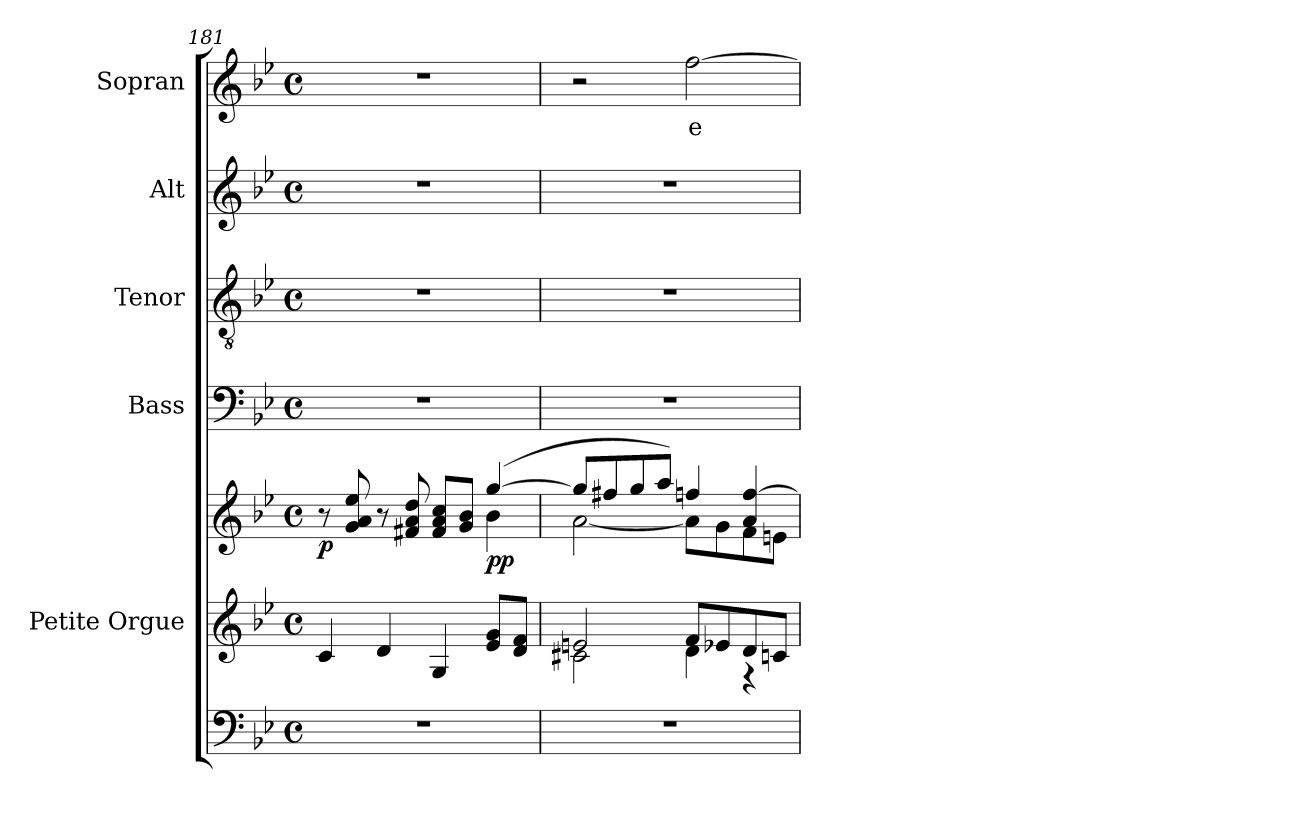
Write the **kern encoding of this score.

**kern	**kern	**kern	**dynam	**kern	**kern	**kern	**kern	**text
*part6	*part5	*part5	*part5	*part4	*part3	*part2	*part1	*part1
*staff7	*staff6	*staff5	*staff5/6	*staff4	*staff3	*staff2	*staff1	*staff1
*	*I"Petite Orgue	*	*	*I"Bass	*I"Tenor	*I"Alt	*I"Sopran	*
*	*I'Org. 1	*	*	*I'B.	*I'T.	*I'A.	*I'S.	*
*clefF4	*clefG2	*clefG2	*	*clefF4	*clefGv2	*clefG2	*clefG2	*
*k[b-e-]	*k[b-e-]	*k[b-e-]	*	*k[b-e-]	*k[b-e-]	*k[b-e-]	*k[b-e-]	*
*B-:	*B-:	*B-:	*	*B-:	*B-:	*B-:	*B-:	*
*M4/4	*M4/4	*M4/4	*	*M4/4	*M4/4	*M4/4	*M4/4	*
*met(c)	*met(c)	*met(c)	*	*met(c)	*met(c)	*met(c)	*met(c)	*
=181	=181	=181	=181	=181	=181	=181	=181	=181
*	*	*^	*	*	*	*	*	*
!	!	!	!	!LO:DY:b	!	!	!	!	!
1r	4c/	8r	2.ryy	p	1r	1r	1r	1r	.
.	.	8g/ 8a/ 8ee-/	.	.	.	.	.	.	.
.	4d/	8r	.	.	.	.	.	.	.
.	.	8f#X/ 8a/ 8dd/	.	.	.	.	.	.	.
.	4G/	8f#/ 8a/ 8cc/L	.	.	.	.	.	.	.
.	.	8g/ 8b-/J	.	.	.	.	.	.	.
!	!	!	!	!LO:DY:b	!	!	!	!	!
.	8e-/ 8g/L	([>4gg/	4b-\	pp	.	.	.	.	.
.	8d/ 8f/J	.	.	.	.	.	.	.	.
=182	=182	=182	=182	=182	=182	=182	=182	=182	=182
*	*^	*	*	*	*	*	*	*	*
1r	2en/	2c#X\	8gg/L]	[<2a\	.	1r	1r	1r	2r	.
.	.	.	8ff#X/	.	.	.	.	.	.	.
.	.	.	8gg/	.	.	.	.	.	.	.
.	.	.	8aa/J)	.	.	.	.	.	.	.
!	!	!	!	!	!	!	!	!	!	!LO:LY:b
.	8f/L	4d\	4ffn/	8a\L]	.	.	.	.	[2ff\	e-
.	8e-X/	.	.	8g\	.	.	.	.	.	.
.	8d/	4rF	4a/ [>4ff/	8f\	.	.	.	.	.	.
.	8c/J	.	.	8en\J	.	.	.	.	.	.
*	*v	*v	*	*	*	*	*	*	*	*
*	*	*v	*v	*	*	*	*	*	*
=	=	=	=	=	=	=	=	=
*-	*-	*-	*-	*-	*-	*-	*-	*-
